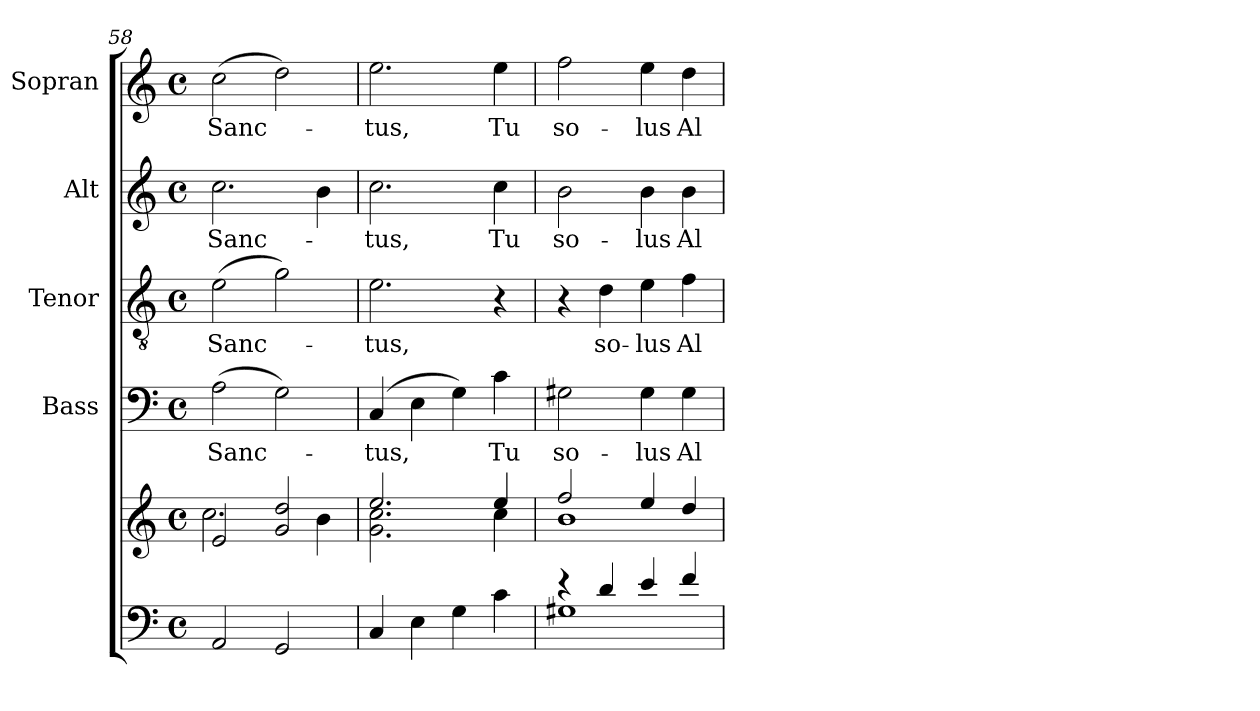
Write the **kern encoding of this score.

**kern	**kern	**kern	**text	**kern	**text	**kern	**text	**kern	**text
*part5	*part5	*part4	*part4	*part3	*part3	*part2	*part2	*part1	*part1
*staff6	*staff5	*staff4	*staff4	*staff3	*staff3	*staff2	*staff2	*staff1	*staff1
*	*	*I"Bass	*	*I"Tenor	*	*I"Alt	*	*I"Sopran	*
*	*	*I'B.	*	*I'T.	*	*I'A.	*	*I'S.	*
*clefF4	*clefG2	*clefF4	*	*clefGv2	*	*clefG2	*	*clefG2	*
*k[]	*k[]	*k[]	*	*k[]	*	*k[]	*	*k[]	*
*C:	*C:	*C:	*	*C:	*	*C:	*	*C:	*
*M4/4	*M4/4	*M4/4	*	*M4/4	*	*M4/4	*	*M4/4	*
*met(c)	*met(c)	*met(c)	*	*met(c)	*	*met(c)	*	*met(c)	*
=58	=58	=58	=58	=58	=58	=58	=58	=58	=58
*	*^	*	*	*	*	*	*	*	*
!	!	!	!	!LO:LY:b	!	!LO:LY:b	!	!LO:LY:b	!	!LO:LY:b
2AA/	2e/	2.cc\	(>2A\	Sanc-	(>2e\	Sanc-	2.cc\	Sanc-	(>2cc\	Sanc-
2GG/	2g/ 2dd/	.	2G\)	.	2g\)	.	.	.	2dd\)	.
.	.	4b\	.	.	.	.	4b\	.	.	.
=59	=59	=59	=59	=59	=59	=59	=59	=59	=59	=59
!	!	!	!	!LO:LY:b	!	!LO:LY:b	!	!LO:LY:b	!	!LO:LY:b
4C/	2.ee/	2.g\ 2.cc\	(4C/	-tus,	2.e\	-tus,	2.cc\	-tus,	2.ee\	-tus,
4E\	.	.	4E\	.	.	.	.	.	.	.
4G\	.	.	4G\)	.	.	.	.	.	.	.
!	!	!	!	!LO:LY:b	!	!	!	!LO:LY:b	!	!LO:LY:b
4c\	4ee/	4cc\	4c\	Tu	4r	.	4cc\	Tu	4ee\	Tu
=60	=60	=60	=60	=60	=60	=60	=60	=60	=60	=60
*^	*	*	*	*	*	*	*	*	*	*
!	!	!	!	!	!LO:LY:b	!	!	!	!LO:LY:b	!	!LO:LY:b
4re	1G#X	2ff/	1b	2G#X\	so-	4r	.	2b\	so-	2ff\	so-
!	!	!	!	!	!	!	!LO:LY:b	!	!	!	!
4d/	.	.	.	.	.	4d\	so-	.	.	.	.
!	!	!	!	!	!LO:LY:b	!	!LO:LY:b	!	!LO:LY:b	!	!LO:LY:b
4e/	.	4ee/	.	4G#\	-lus	4e\	-lus	4b\	-lus	4ee\	-lus
!	!	!	!	!	!LO:LY:b	!	!LO:LY:b	!	!LO:LY:b	!	!LO:LY:b
4f/	.	4dd/	.	4G#\	Al-	4f\	Al-	4b\	Al-	4dd\	Al-
*v	*v	*	*	*	*	*	*	*	*	*	*
*	*v	*v	*	*	*	*	*	*	*	*
=	=	=	=	=	=	=	=	=	=
*-	*-	*-	*-	*-	*-	*-	*-	*-	*-
